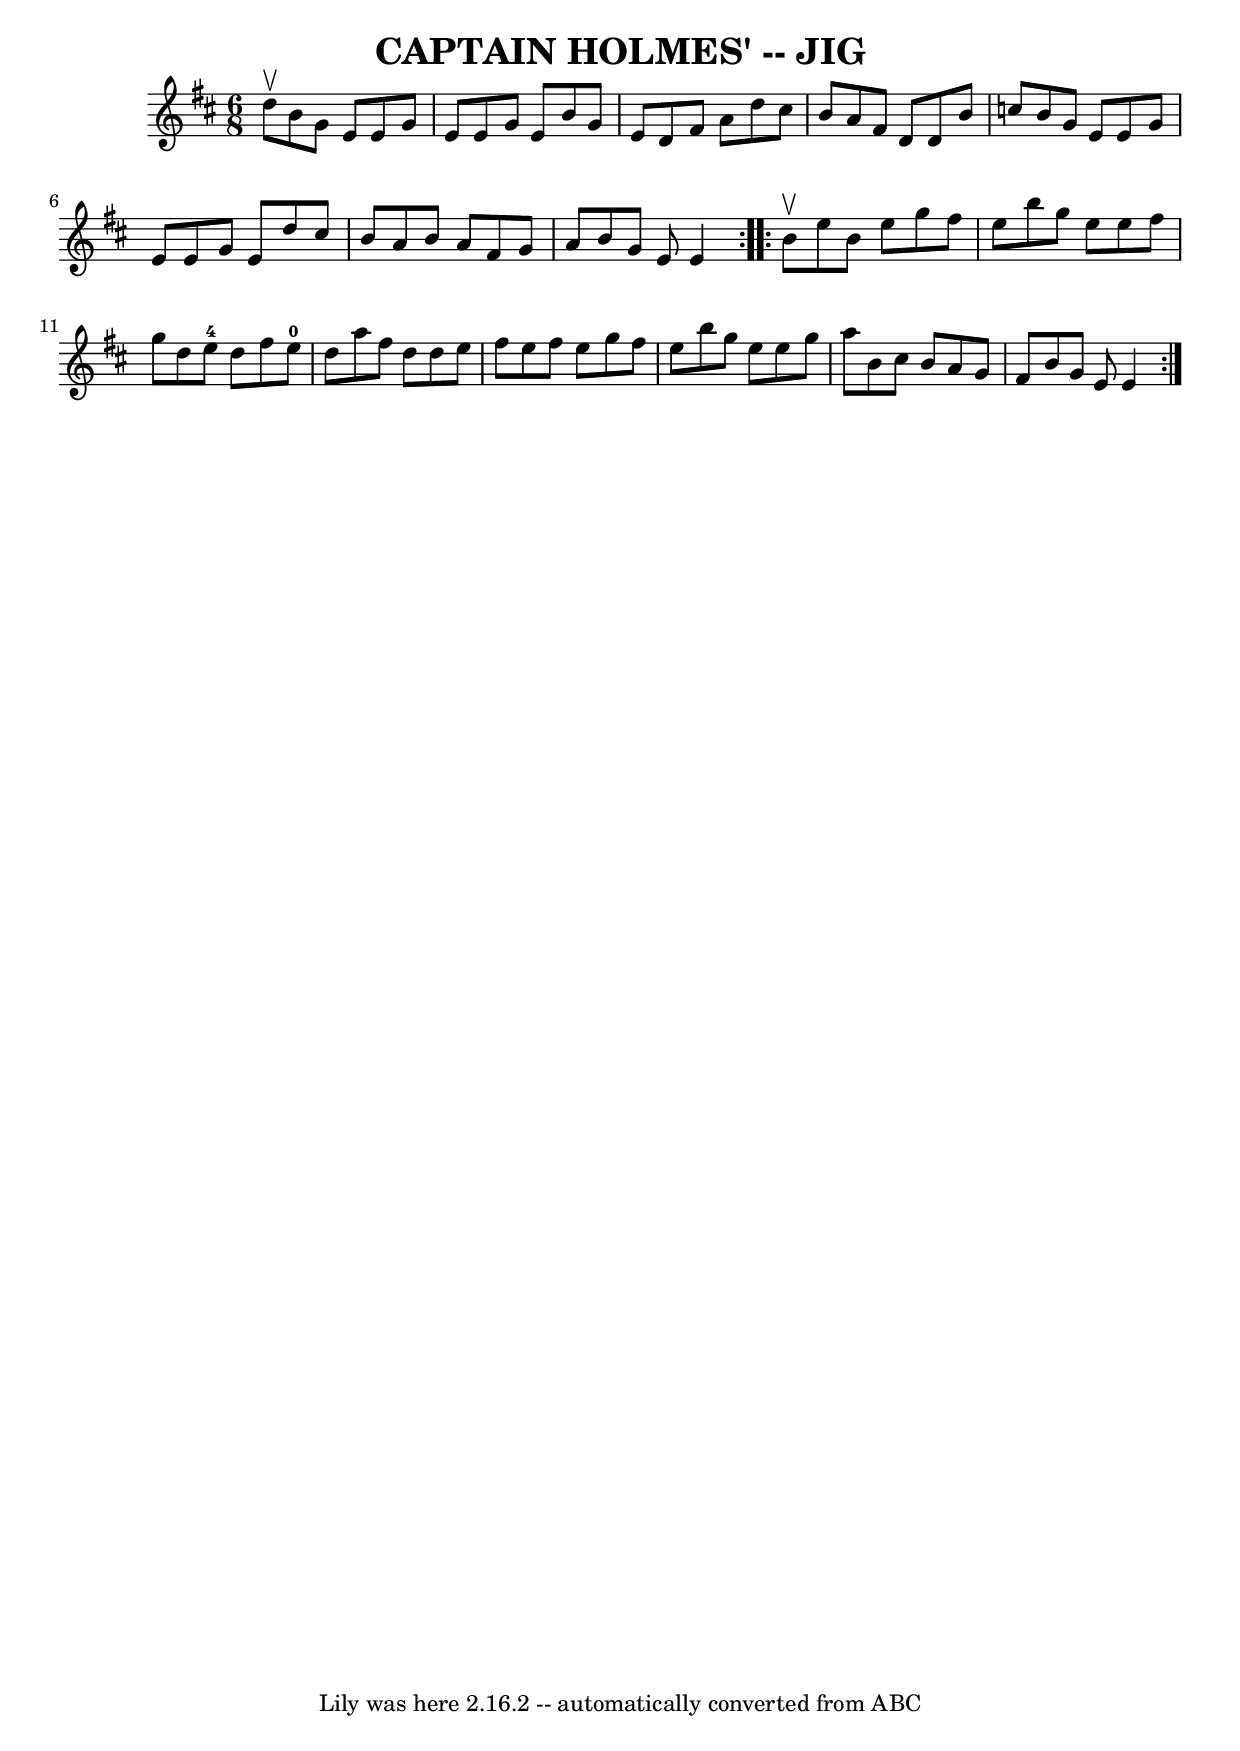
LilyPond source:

\version "2.16.2"
\include "Mammoth.ily"
\header {
	%% book = "Ryan's Mammoth Collection of Fiddle Tunes"
	crossRefNumber = "1"
	footnotes = ""
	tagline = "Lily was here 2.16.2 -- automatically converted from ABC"
	title = "CAPTAIN HOLMES' -- JIG"
}
voicedefault =  {


\repeat volta 2 {
\time 6/8 
\key e \dorian d''8^\upbow       |
 b'8 g'8 e'8    
e'8 g'8 e'8    |
 e'8 g'8 e'8 b'8 g'8 e'8    
|
 d'8 fis'8 a'8 d''8 cis''8 b'8    |
 a'8    
fis'8 d'8 d'8 b'8 c''8        |
 b'8 g'8 e'8 e'8   
 g'8 e'8    |
 e'8 g'8 e'8 d''8 cis''8 b'8    
|
 a'8 b'8 a'8 fis'8 g'8 a'8    |
 b'8 g'8    
e'8 e'4    }     \repeat volta 2 { b'8^\upbow       |
 e''8    
b'8 e''8 g''8 fis''8 e''8    |
 b''8 g''8 e''8    
e''8 fis''8 g''8    |
 d''8 e''8-4 d''8 fis''8 e''8 
-0 d''8    |
 a''8 fis''8 d''8 d''8 e''8 fis''8      
  |
 e''8 fis''8 e''8 g''8 fis''8 e''8    |
   
b''8 g''8 e''8 e''8 g''8 a''8    |
 b'8 cis''8 b'8 
 a'8 g'8 fis'8    |
 b'8 g'8 e'8 e'4    }   
}

\score{
    <<

	\context Staff="default"
	{
	    \voicedefault 
	}

    >>
	\layout {
	}
	\midi {}
}
